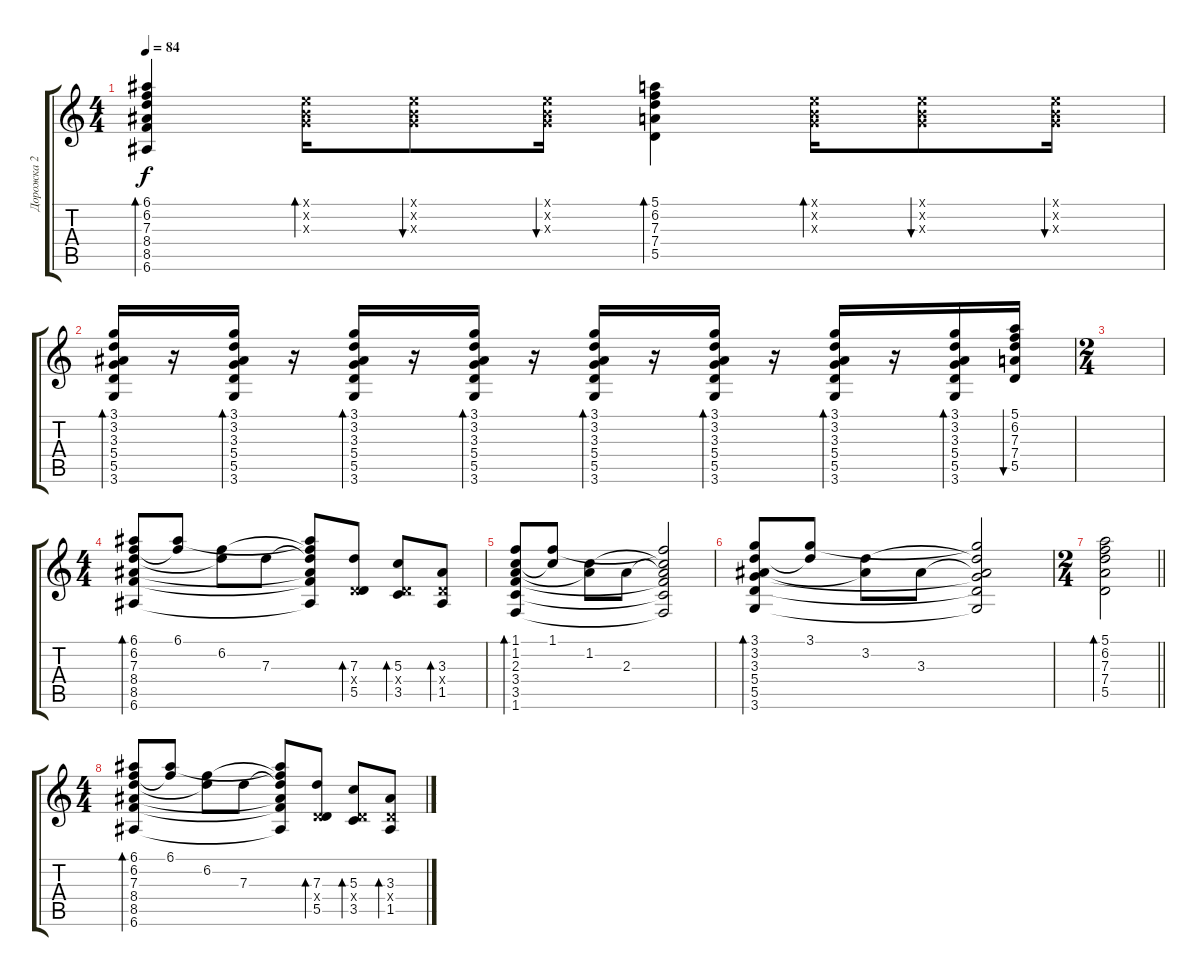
\track ("Дорожка 2" "Дорожка 2") {instrument acousticguitarsteel}
\staff {score tabs}
\tuning (E4 B3 G3 D3 A2 E2) {hide}
\ts (4 4)
\tempo 84
\clef g2
\ks c
(6.1 6.2 7.3 8.4 8.5 6.6).4{bd 60 dy f} (0.1{x} 0.2{x} 0.3{x}).16{bd 60} (0.1{x} 0.2{x} 0.3{x}).8{bu 60} (0.1{x} 0.2{x} 0.3{x}).16{bu 60} (5.1 6.2 7.3 7.4 5.5).4{bd 60} (0.1{x} 0.2{x} 0.3{x}).16{bd 60} (0.1{x} 0.2{x} 0.3{x}).8{bu 60} (0.1{x} 0.2{x} 0.3{x}).16{bu 60} |
(3.1 3.2 3.3 5.4 5.5 3.6).16{bd 60} r.16 (3.1 3.2 3.3 5.4 5.5 3.6).16{bd 60} r.16 (3.1 3.2 3.3 5.4 5.5 3.6).16{bd 60} r.16 (3.1 3.2 3.3 5.4 5.5 3.6).16{bd 60} r.16 (3.1 3.2 3.3 5.4 5.5 3.6).16{bd 60} r.16 (3.1 3.2 3.3 5.4 5.5 3.6).16{bd 60} r.16 (3.1 3.2 3.3 5.4 5.5 3.6).16{bd 60} r.16 (3.1 3.2 3.3 5.4 5.5 3.6).16{bd 60} (5.1 6.2 7.3 7.4 5.5).16{bu 60} |
\ts (2 4)
|
\ts (4 4)
(6.1 6.2 7.3 8.4 8.5 6.6).8{bd 60} (6.1 6.2{t}).8 (6.2 7.3{t}).8 7.3.8 (6.1{t} 6.2{t} 7.3{t} 8.4{t} 8.5{t} 6.6{t}).8 (7.3 0.4{x} 5.5).8{bd 60} (5.3 0.4{x} 3.5).8{bd 60} (3.3 0.4{x} 1.5).8{bd 60} |
(1.1 1.2 2.3 3.4 3.5 1.6).8{bd 60} (1.1 1.2{t}).8 (1.2 2.3{t}).8 2.3.8 (1.1{t} 1.2{t} 2.3{t} 3.4{t} 3.5{t} 1.6{t}).2 |
(3.1 3.2 3.3 5.4 5.5 3.6).8{bd 60} (3.1 3.2{t}).8 (3.2 3.3{t}).8 3.3.8 (3.1{t} 3.2{t} 3.3{t} 5.4{t} 5.5{t} 3.6{t}).2 |
\ts (2 4)
\barLineRight lightlight
(5.1 6.2 7.3 7.4 5.5).2{bd 60} |
\ts (4 4)
(6.1 6.2 7.3 8.4 8.5 6.6).8{bd 60} (6.1 6.2{t}).8 (6.2 7.3{t}).8 7.3.8 (6.1{t} 6.2{t} 7.3{t} 8.4{t} 8.5{t} 6.6{t}).8 (7.3 0.4{x} 5.5).8{bd 60} (5.3 0.4{x} 3.5).8{bd 60} (3.3 0.4{x} 1.5).8{bd 60}
